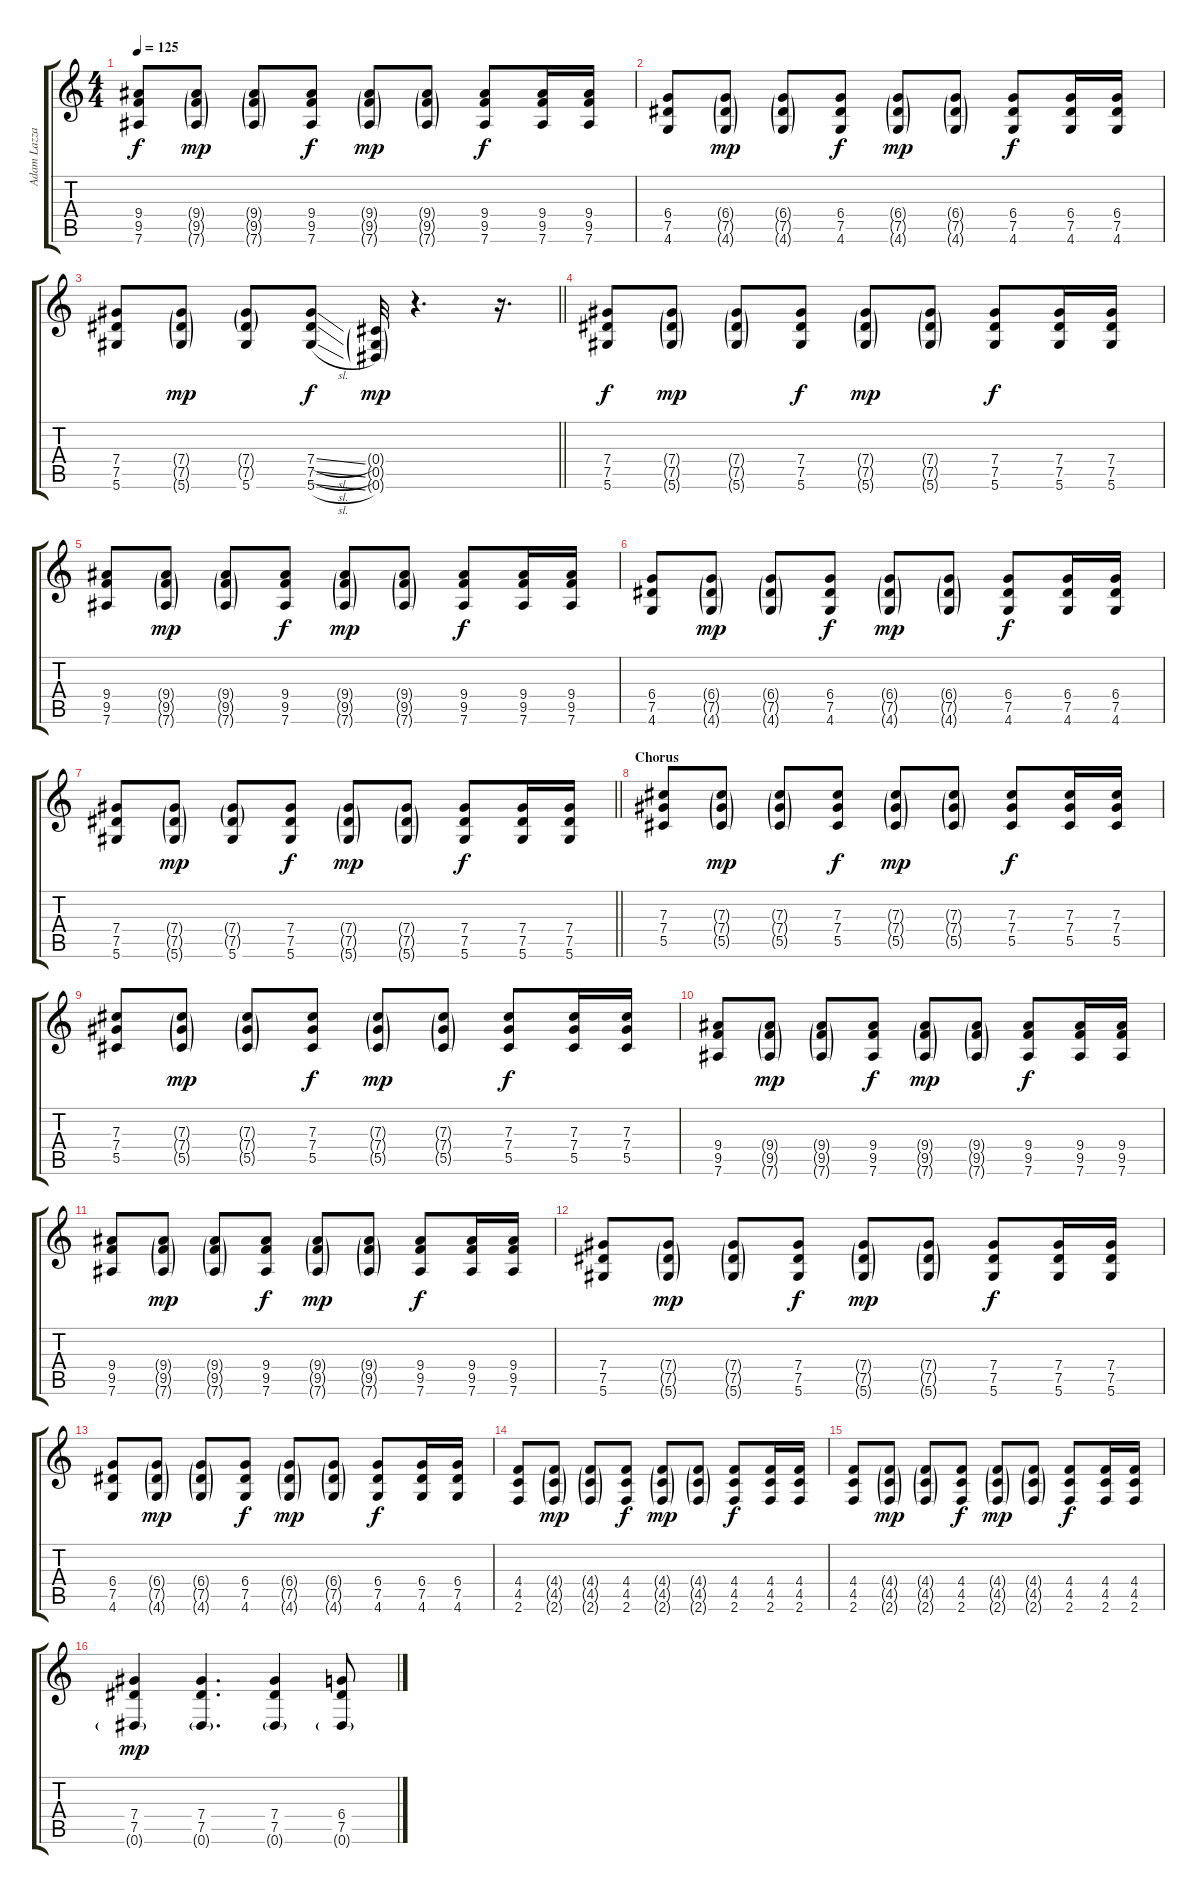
\track ("Adam Lazzara (Guitar)" "Adam Lazza") {instrument acousticguitarnylon}
\staff {score tabs}
\tuning (Eb4 Bb3 Gb3 Db3 Ab2 Eb2) {hide}
\ts (4 4)
\tempo 125
\clef g2
\ks c
(9.4 9.5 7.6).8{dy f} (9.4{g} 9.5{g} 7.6{g}).8{dy mp} (9.4{g} 9.5{g} 7.6{g}).8 (9.4 9.5 7.6).8{dy f} (9.4{g} 9.5{g} 7.6{g}).8{dy mp} (9.4{g} 9.5{g} 7.6{g}).8 (9.4 9.5 7.6).8{dy f} (9.4 9.5 7.6).16 (9.4 9.5 7.6).16 |
(6.4 7.5 4.6).8 (6.4{g} 7.5{g} 4.6{g}).8{dy mp} (6.4{g} 7.5{g} 4.6{g}).8 (6.4 7.5 4.6).8{dy f} (6.4{g} 7.5{g} 4.6{g}).8{dy mp} (6.4{g} 7.5{g} 4.6{g}).8 (6.4 7.5 4.6).8{dy f} (6.4 7.5 4.6).16 (6.4 7.5 4.6).16 |
\barLineRight lightlight
(7.4 7.5 5.6).8 (7.4{g} 7.5{g} 5.6{g}).8{dy mp} (7.4{g} 7.5{g} 5.6).8 (7.4{sl} 7.5{sl} 5.6{sl}).8{dy f} (0.4{g} 0.5{g} 0.6{g}).32{dy mp} r.4{d} r.16{d} |
(7.4 7.5 5.6).8{dy f} (7.4{g} 7.5{g} 5.6{g}).8{dy mp} (7.4{g} 7.5{g} 5.6{g}).8 (7.4 7.5 5.6).8{dy f} (7.4{g} 7.5{g} 5.6{g}).8{dy mp} (7.4{g} 7.5{g} 5.6{g}).8 (7.4 7.5 5.6).8{dy f} (7.4 7.5 5.6).16 (7.4 7.5 5.6).16 |
(9.4 9.5 7.6).8 (9.4{g} 9.5{g} 7.6{g}).8{dy mp} (9.4{g} 9.5{g} 7.6{g}).8 (9.4 9.5 7.6).8{dy f} (9.4{g} 9.5{g} 7.6{g}).8{dy mp} (9.4{g} 9.5{g} 7.6{g}).8 (9.4 9.5 7.6).8{dy f} (9.4 9.5 7.6).16 (9.4 9.5 7.6).16 |
(6.4 7.5 4.6).8 (6.4{g} 7.5{g} 4.6{g}).8{dy mp} (6.4{g} 7.5{g} 4.6{g}).8 (6.4 7.5 4.6).8{dy f} (6.4{g} 7.5{g} 4.6{g}).8{dy mp} (6.4{g} 7.5{g} 4.6{g}).8 (6.4 7.5 4.6).8{dy f} (6.4 7.5 4.6).16 (6.4 7.5 4.6).16 |
\barLineRight lightlight
(7.4 7.5 5.6).8 (7.4{g} 7.5{g} 5.6{g}).8{dy mp} (7.4{g} 7.5{g} 5.6).8 (7.4 7.5 5.6).8{dy f} (7.4{g} 7.5{g} 5.6{g}).8{dy mp} (7.4{g} 7.5{g} 5.6{g}).8 (7.4 7.5 5.6).8{dy f} (7.4 7.5 5.6).16 (7.4 7.5 5.6).16 |
\section ("" "Chorus")
(7.3 7.4 5.5).8 (7.3{g} 7.4{g} 5.5{g}).8{dy mp} (7.3{g} 7.4{g} 5.5{g}).8 (7.3 7.4 5.5).8{dy f} (7.3{g} 7.4{g} 5.5{g}).8{dy mp} (7.3{g} 7.4{g} 5.5{g}).8 (7.3 7.4 5.5).8{dy f} (7.3 7.4 5.5).16 (7.3 7.4 5.5).16 |
(7.3 7.4 5.5).8 (7.3{g} 7.4{g} 5.5{g}).8{dy mp} (7.3{g} 7.4{g} 5.5{g}).8 (7.3 7.4 5.5).8{dy f} (7.3{g} 7.4{g} 5.5{g}).8{dy mp} (7.3{g} 7.4{g} 5.5{g}).8 (7.3 7.4 5.5).8{dy f} (7.3 7.4 5.5).16 (7.3 7.4 5.5).16 |
(9.4 9.5 7.6).8 (9.4{g} 9.5{g} 7.6{g}).8{dy mp} (9.4{g} 9.5{g} 7.6{g}).8 (9.4 9.5 7.6).8{dy f} (9.4{g} 9.5{g} 7.6{g}).8{dy mp} (9.4{g} 9.5{g} 7.6{g}).8 (9.4 9.5 7.6).8{dy f} (9.4 9.5 7.6).16 (9.4 9.5 7.6).16 |
(9.4 9.5 7.6).8 (9.4{g} 9.5{g} 7.6{g}).8{dy mp} (9.4{g} 9.5{g} 7.6{g}).8 (9.4 9.5 7.6).8{dy f} (9.4{g} 9.5{g} 7.6{g}).8{dy mp} (9.4{g} 9.5{g} 7.6{g}).8 (9.4 9.5 7.6).8{dy f} (9.4 9.5 7.6).16 (9.4 9.5 7.6).16 |
(7.4 7.5 5.6).8 (7.4{g} 7.5{g} 5.6{g}).8{dy mp} (7.4{g} 7.5{g} 5.6{g}).8 (7.4 7.5 5.6).8{dy f} (7.4{g} 7.5{g} 5.6{g}).8{dy mp} (7.4{g} 7.5{g} 5.6{g}).8 (7.4 7.5 5.6).8{dy f} (7.4 7.5 5.6).16 (7.4 7.5 5.6).16 |
(6.4 7.5 4.6).8 (6.4{g} 7.5{g} 4.6{g}).8{dy mp} (6.4{g} 7.5{g} 4.6{g}).8 (6.4 7.5 4.6).8{dy f} (6.4{g} 7.5{g} 4.6{g}).8{dy mp} (6.4{g} 7.5{g} 4.6{g}).8 (6.4 7.5 4.6).8{dy f} (6.4 7.5 4.6).16 (6.4 7.5 4.6).16 |
(4.4 4.5 2.6).8 (4.4{g} 4.5{g} 2.6{g}).8{dy mp} (4.4{g} 4.5{g} 2.6{g}).8 (4.4 4.5 2.6).8{dy f} (4.4{g} 4.5{g} 2.6{g}).8{dy mp} (4.4{g} 4.5{g} 2.6{g}).8 (4.4 4.5 2.6).8{dy f} (4.4 4.5 2.6).16 (4.4 4.5 2.6).16 |
(4.4 4.5 2.6).8 (4.4{g} 4.5{g} 2.6{g}).8{dy mp} (4.4{g} 4.5{g} 2.6{g}).8 (4.4 4.5 2.6).8{dy f} (4.4{g} 4.5{g} 2.6{g}).8{dy mp} (4.4{g} 4.5{g} 2.6{g}).8 (4.4 4.5 2.6).8{dy f} (4.4 4.5 2.6).16 (4.4 4.5 2.6).16 |
(7.4 7.5 0.6{g}).4{dy mp} (7.4 7.5 0.6{g}).4{d} (7.4 7.5 0.6{g}).4 (6.4 7.5 0.6{g}).8
